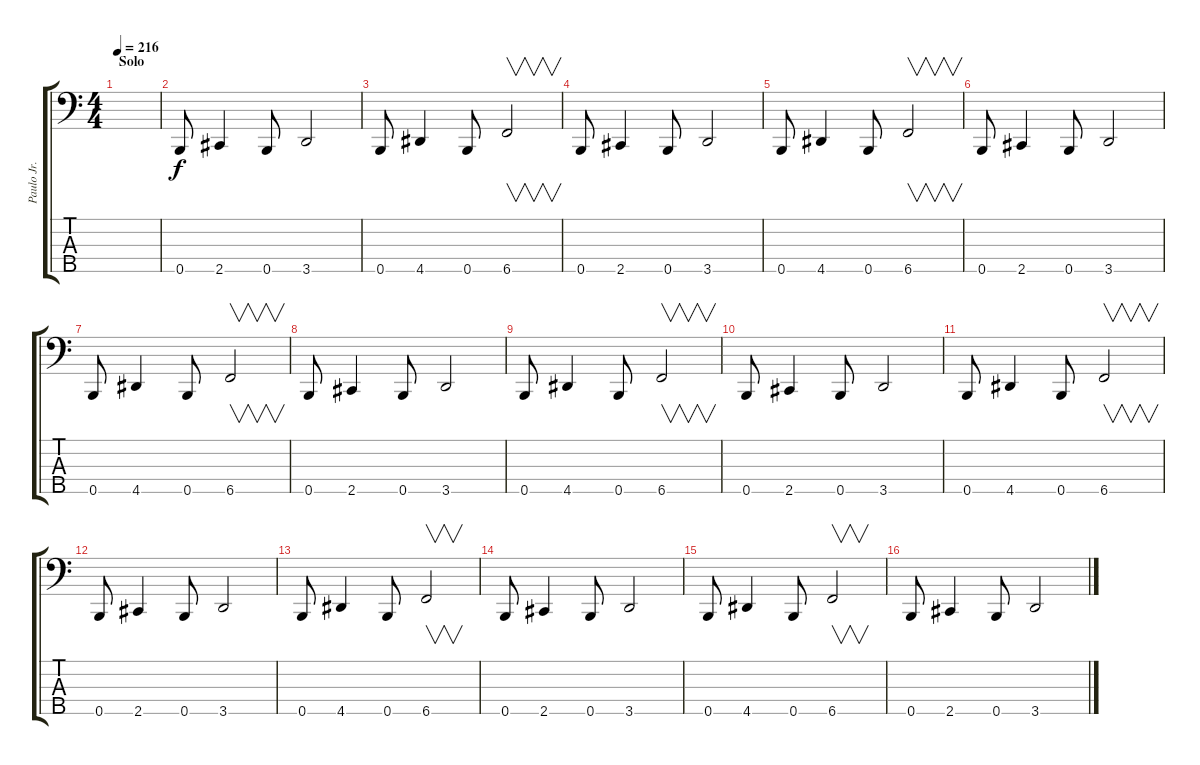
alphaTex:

\track ("Paulo Jr." "Paulo Jr.") {instrument electricbasspick}
\staff {score tabs}
\tuning (G2 D2 A1 E1 B0) {hide}
\ts (4 4)
\section ("" "Solo")
\tempo 216
\clef f4
\ks c
|
0.5.8 2.5.4 0.5.8 3.5.2 |
0.5.8 4.5.4 0.5.8 6.5.2{v} |
0.5.8 2.5.4 0.5.8 3.5.2 |
0.5.8 4.5.4 0.5.8 6.5.2{v} |
0.5.8 2.5.4 0.5.8 3.5.2 |
0.5.8 4.5.4 0.5.8 6.5.2{v} |
0.5.8 2.5.4 0.5.8 3.5.2 |
0.5.8 4.5.4 0.5.8 6.5.2{v} |
0.5.8 2.5.4 0.5.8 3.5.2 |
0.5.8 4.5.4 0.5.8 6.5.2{v} |
0.5.8 2.5.4 0.5.8 3.5.2 |
0.5.8 4.5.4 0.5.8 6.5.2{v} |
0.5.8 2.5.4 0.5.8 3.5.2 |
0.5.8 4.5.4 0.5.8 6.5.2{v} |
0.5.8 2.5.4 0.5.8 3.5.2
